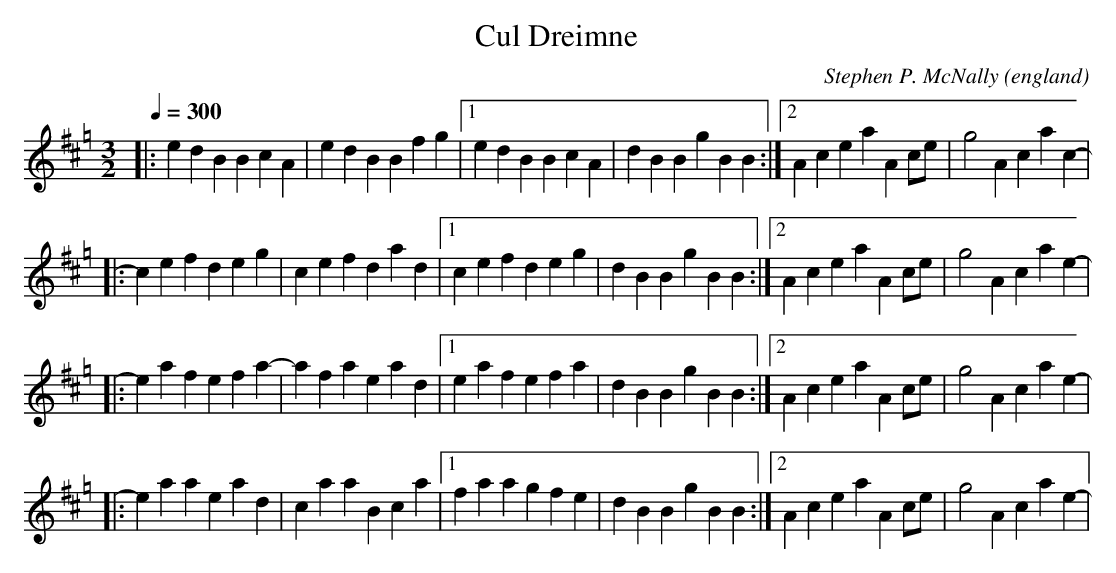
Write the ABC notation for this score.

X:1
T:Cul Dreimne
O:england
M:3/2
L:1/4
Q:300
C:Stephen P. McNally
K:Hp
|:edBBcA|edBBfg|1edBBcA|dBBgBB:|2AceaAc/2e/2|g2Acac-|
|:cefdeg|cefdad|1cefdeg|dBBgBB:|2AceaAc/2e/2|g2Acae-|
|:eafefa-|afaead|1eafefa|dBBgBB:|2AceaAc/2e/2|g2Acae-|
|:eaaead|caaBca|1faagfe|dBBgBB:|2AceaAc/2e/2|g2Acae-|
